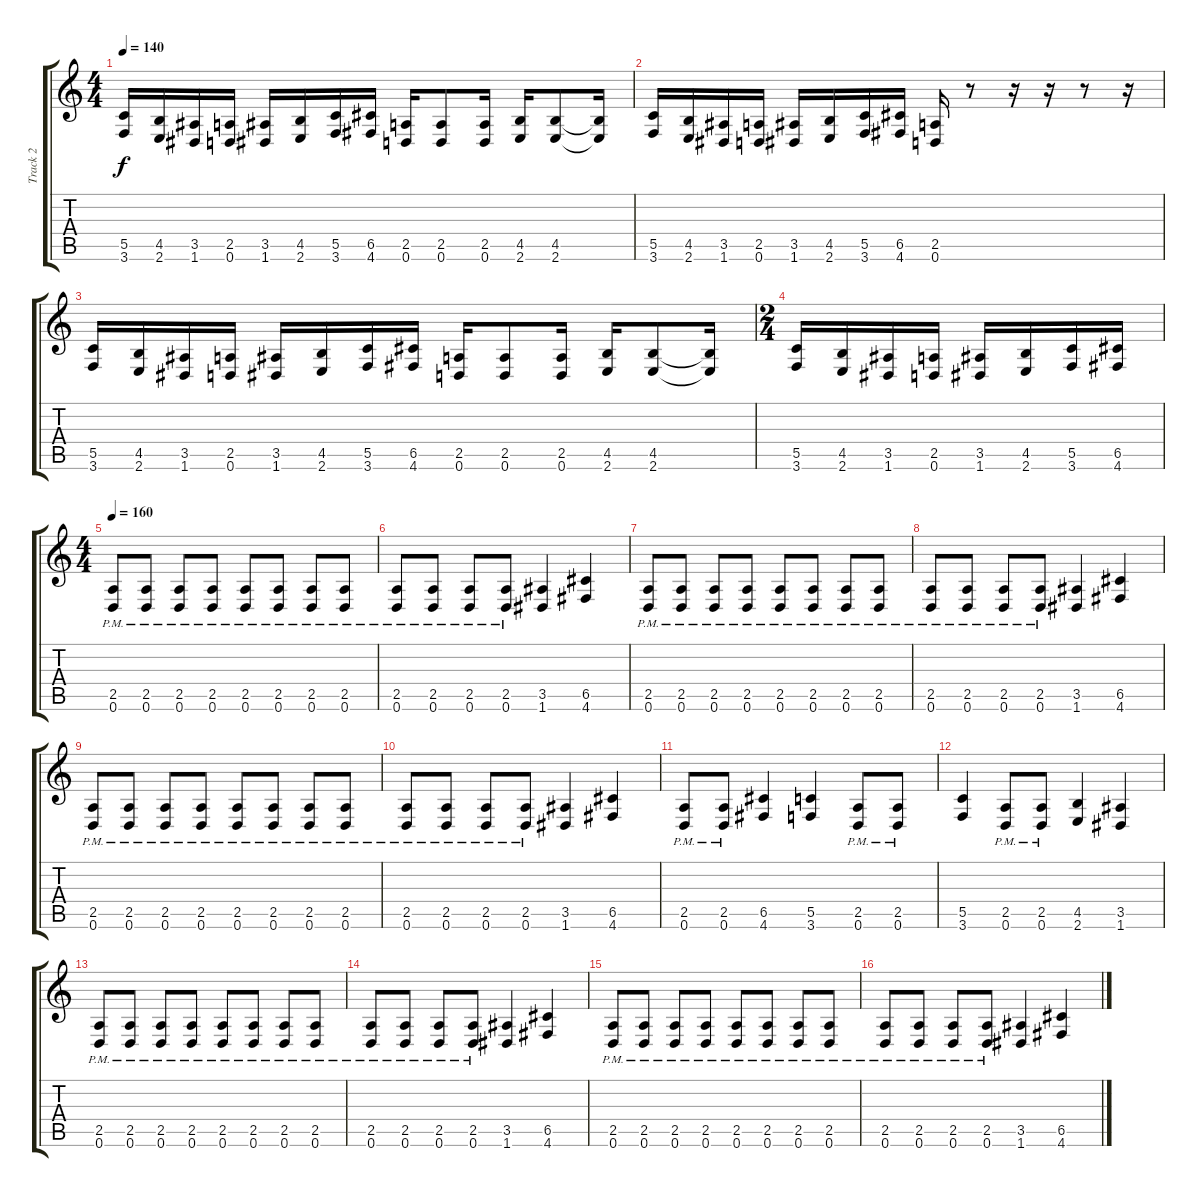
\track ("Track 2" "Track 2") {instrument distortionguitar}
\staff {score tabs}
\tuning (D4 A3 F3 C3 G2 D2) {hide}
\ts (4 4)
\tempo 140
\clef g2
\ks c
(5.5 3.6).16{dy f} (4.5 2.6).16 (3.5 1.6).16 (2.5 0.6).16 (3.5 1.6).16 (4.5 2.6).16 (5.5 3.6).16 (6.5 4.6).16 (2.5 0.6).16 (2.5 0.6).8 (2.5 0.6).16 (4.5 2.6).16 (4.5 2.6).8 (4.5{t} 2.6{t}).16 |
(5.5 3.6).16 (4.5 2.6).16 (3.5 1.6).16 (2.5 0.6).16 (3.5 1.6).16 (4.5 2.6).16 (5.5 3.6).16 (6.5 4.6).16 (2.5 0.6).16 r.8 r.16 r.16 r.8 r.16 |
(5.5 3.6).16 (4.5 2.6).16 (3.5 1.6).16 (2.5 0.6).16 (3.5 1.6).16 (4.5 2.6).16 (5.5 3.6).16 (6.5 4.6).16 (2.5 0.6).16 (2.5 0.6).8 (2.5 0.6).16 (4.5 2.6).16 (4.5 2.6).8 (4.5{t} 2.6{t}).16 |
\ts (2 4)
(5.5 3.6).16 (4.5 2.6).16 (3.5 1.6).16 (2.5 0.6).16 (3.5 1.6).16 (4.5 2.6).16 (5.5 3.6).16 (6.5 4.6).16 |
\ts (4 4)
\tempo 160
(2.5{pm} 0.6{pm}).8 (2.5{pm} 0.6{pm}).8 (2.5{pm} 0.6{pm}).8 (2.5{pm} 0.6{pm}).8 (2.5{pm} 0.6{pm}).8 (2.5{pm} 0.6{pm}).8 (2.5{pm} 0.6{pm}).8 (2.5{pm} 0.6{pm}).8 |
(2.5{pm} 0.6{pm}).8 (2.5{pm} 0.6{pm}).8 (2.5{pm} 0.6{pm}).8 (2.5{pm} 0.6{pm}).8 (3.5 1.6).4 (6.5 4.6).4 |
(2.5{pm} 0.6{pm}).8 (2.5{pm} 0.6{pm}).8 (2.5{pm} 0.6{pm}).8 (2.5{pm} 0.6{pm}).8 (2.5{pm} 0.6{pm}).8 (2.5{pm} 0.6{pm}).8 (2.5{pm} 0.6{pm}).8 (2.5{pm} 0.6{pm}).8 |
(2.5{pm} 0.6{pm}).8 (2.5{pm} 0.6{pm}).8 (2.5{pm} 0.6{pm}).8 (2.5{pm} 0.6{pm}).8 (3.5 1.6).4 (6.5 4.6).4 |
(2.5{pm} 0.6{pm}).8 (2.5{pm} 0.6{pm}).8 (2.5{pm} 0.6{pm}).8 (2.5{pm} 0.6{pm}).8 (2.5{pm} 0.6{pm}).8 (2.5{pm} 0.6{pm}).8 (2.5{pm} 0.6{pm}).8 (2.5{pm} 0.6{pm}).8 |
(2.5{pm} 0.6{pm}).8 (2.5{pm} 0.6{pm}).8 (2.5{pm} 0.6{pm}).8 (2.5{pm} 0.6{pm}).8 (3.5 1.6).4 (6.5 4.6).4 |
(2.5{pm} 0.6{pm}).8 (2.5{pm} 0.6{pm}).8 (6.5 4.6).4 (5.5 3.6).4 (2.5{pm} 0.6{pm}).8 (2.5{pm} 0.6{pm}).8 |
(5.5 3.6).4 (2.5{pm} 0.6{pm}).8 (2.5{pm} 0.6{pm}).8 (4.5 2.6).4 (3.5 1.6).4 |
(2.5{pm} 0.6{pm}).8 (2.5{pm} 0.6{pm}).8 (2.5{pm} 0.6{pm}).8 (2.5{pm} 0.6{pm}).8 (2.5{pm} 0.6{pm}).8 (2.5{pm} 0.6{pm}).8 (2.5{pm} 0.6{pm}).8 (2.5{pm} 0.6{pm}).8 |
(2.5{pm} 0.6{pm}).8 (2.5{pm} 0.6{pm}).8 (2.5{pm} 0.6{pm}).8 (2.5{pm} 0.6{pm}).8 (3.5 1.6).4 (6.5 4.6).4 |
(2.5{pm} 0.6{pm}).8 (2.5{pm} 0.6{pm}).8 (2.5{pm} 0.6{pm}).8 (2.5{pm} 0.6{pm}).8 (2.5{pm} 0.6{pm}).8 (2.5{pm} 0.6{pm}).8 (2.5{pm} 0.6{pm}).8 (2.5{pm} 0.6{pm}).8 |
(2.5{pm} 0.6{pm}).8 (2.5{pm} 0.6{pm}).8 (2.5{pm} 0.6{pm}).8 (2.5{pm} 0.6{pm}).8 (3.5 1.6).4 (6.5 4.6).4
